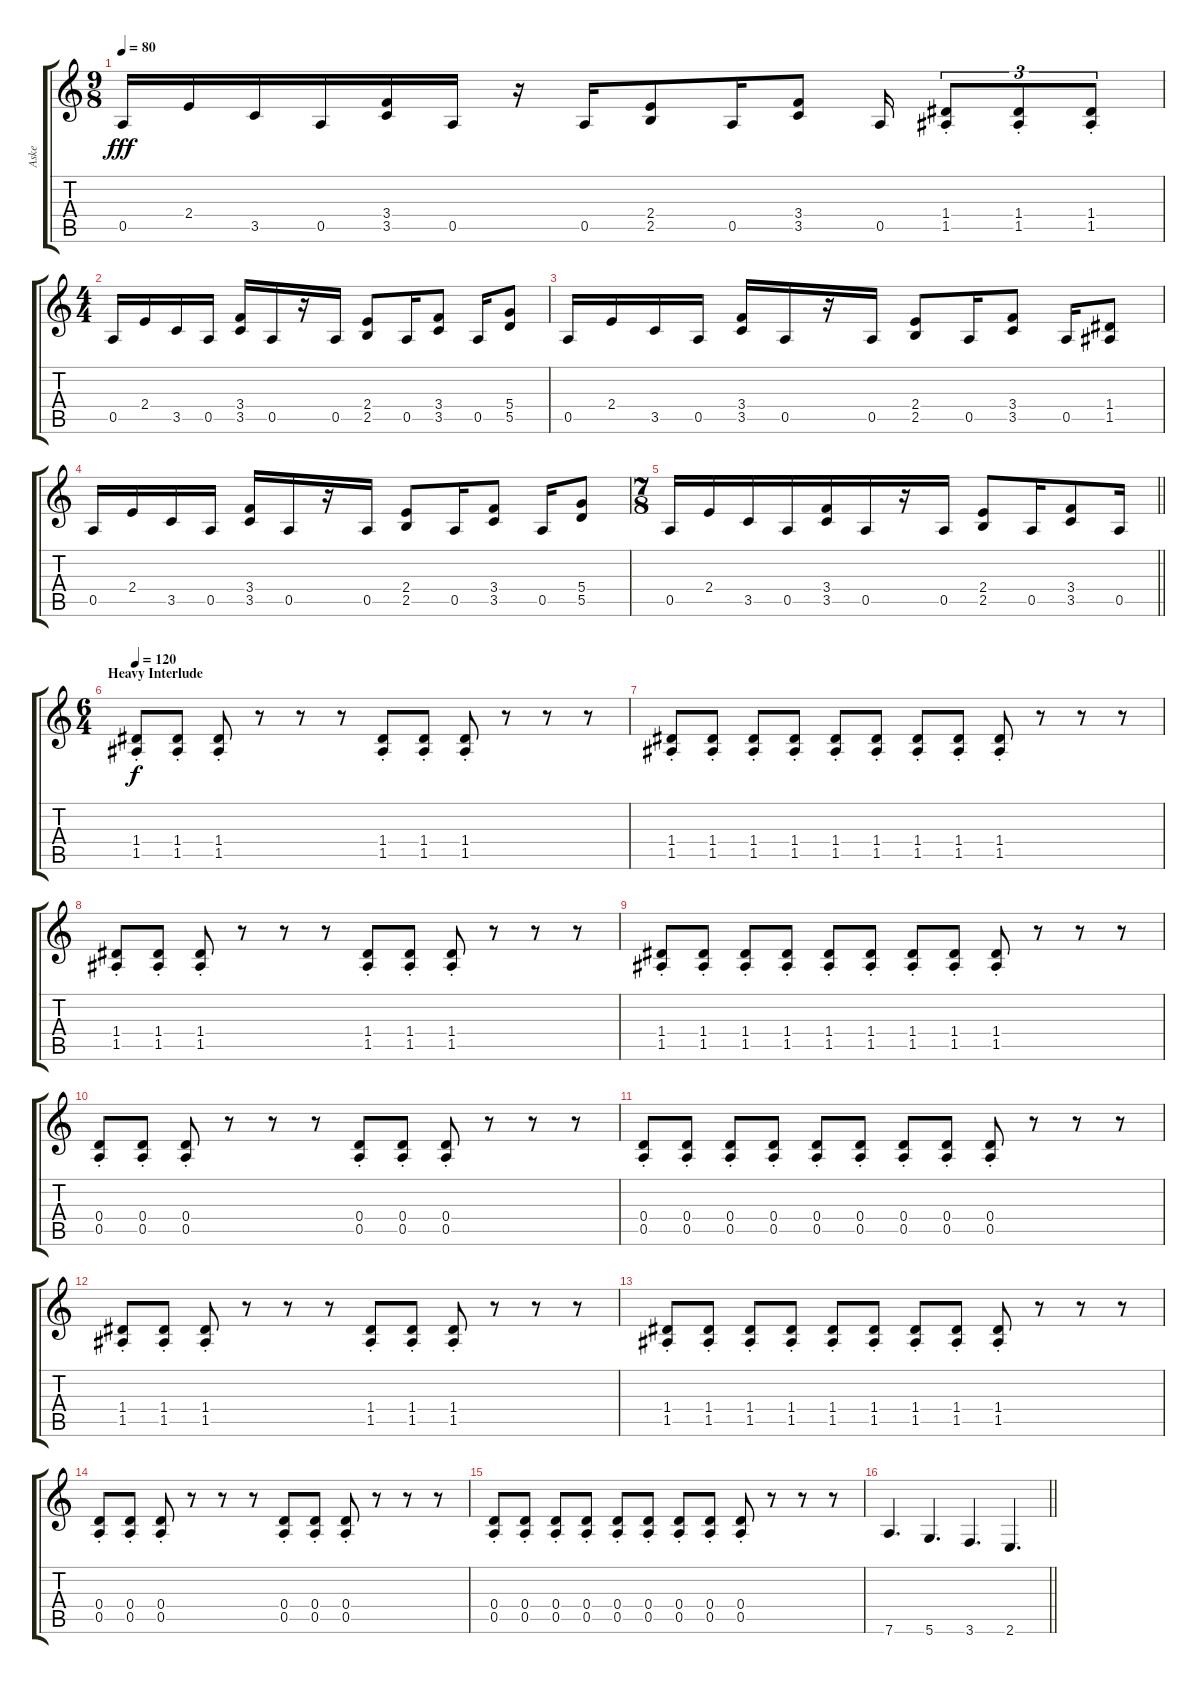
\track ("Aske" "Aske") {instrument overdrivenguitar}
\staff {score tabs}
\tuning (E4 B3 G3 D3 A2 D2) {hide}
\ts (9 8)
\tempo 80
\clef g2
\ks c
0.5.16{dy fff} 2.4.16 3.5.16 0.5.16 (3.4 3.5).16 0.5.16 r.16 0.5.16 (2.4 2.5).8 0.5.16 (3.4 3.5).8 0.5.16 (1.4{st} 1.5{st}).8{tu (3 2)} (1.4{st} 1.5{st}).8{tu (3 2)} (1.4{st} 1.5{st}).8{tu (3 2)} |
\ts (4 4)
0.5.16 2.4.16 3.5.16 0.5.16 (3.4 3.5).16 0.5.16 r.16 0.5.16 (2.4 2.5).8 0.5.16 (3.4 3.5).8 0.5.16 (5.4 5.5).8 |
0.5.16 2.4.16 3.5.16 0.5.16 (3.4 3.5).16 0.5.16 r.16 0.5.16 (2.4 2.5).8 0.5.16 (3.4 3.5).8 0.5.16 (1.4 1.5).8 |
0.5.16 2.4.16 3.5.16 0.5.16 (3.4 3.5).16 0.5.16 r.16 0.5.16 (2.4 2.5).8 0.5.16 (3.4 3.5).8 0.5.16 (5.4 5.5).8 |
\ts (7 8)
\barLineRight lightlight
0.5.16 2.4.16 3.5.16 0.5.16 (3.4 3.5).16 0.5.16 r.16 0.5.16 (2.4 2.5).8 0.5.16 (3.4 3.5).8 0.5.16 |
\ts (6 4)
\section ("" "Heavy Interlude")
\tempo 120
(1.4{st} 1.5{st}).8{dy f} (1.4{st} 1.5{st}).8 (1.4{st} 1.5{st}).8 r.8 r.8 r.8 (1.4{st} 1.5{st}).8 (1.4{st} 1.5{st}).8 (1.4{st} 1.5{st}).8 r.8 r.8 r.8 |
(1.4{st} 1.5{st}).8 (1.4{st} 1.5{st}).8 (1.4{st} 1.5{st}).8 (1.4{st} 1.5{st}).8 (1.4{st} 1.5{st}).8 (1.4{st} 1.5{st}).8 (1.4{st} 1.5{st}).8 (1.4{st} 1.5{st}).8 (1.4{st} 1.5{st}).8 r.8 r.8 r.8 |
(1.4{st} 1.5{st}).8 (1.4{st} 1.5{st}).8 (1.4{st} 1.5{st}).8 r.8 r.8 r.8 (1.4{st} 1.5{st}).8 (1.4{st} 1.5{st}).8 (1.4{st} 1.5{st}).8 r.8 r.8 r.8 |
(1.4{st} 1.5{st}).8 (1.4{st} 1.5{st}).8 (1.4{st} 1.5{st}).8 (1.4{st} 1.5{st}).8 (1.4{st} 1.5{st}).8 (1.4{st} 1.5{st}).8 (1.4{st} 1.5{st}).8 (1.4{st} 1.5{st}).8 (1.4{st} 1.5{st}).8 r.8 r.8 r.8 |
(0.4{st} 0.5{st}).8 (0.4{st} 0.5{st}).8 (0.4{st} 0.5{st}).8 r.8 r.8 r.8 (0.4{st} 0.5{st}).8 (0.4{st} 0.5{st}).8 (0.4{st} 0.5{st}).8 r.8 r.8 r.8 |
(0.4{st} 0.5{st}).8 (0.4{st} 0.5{st}).8 (0.4{st} 0.5{st}).8 (0.4{st} 0.5{st}).8 (0.4{st} 0.5{st}).8 (0.4{st} 0.5{st}).8 (0.4{st} 0.5{st}).8 (0.4{st} 0.5{st}).8 (0.4{st} 0.5{st}).8 r.8 r.8 r.8 |
(1.4{st} 1.5{st}).8 (1.4{st} 1.5{st}).8 (1.4{st} 1.5{st}).8 r.8 r.8 r.8 (1.4{st} 1.5{st}).8 (1.4{st} 1.5{st}).8 (1.4{st} 1.5{st}).8 r.8 r.8 r.8 |
(1.4{st} 1.5{st}).8 (1.4{st} 1.5{st}).8 (1.4{st} 1.5{st}).8 (1.4{st} 1.5{st}).8 (1.4{st} 1.5{st}).8 (1.4{st} 1.5{st}).8 (1.4{st} 1.5{st}).8 (1.4{st} 1.5{st}).8 (1.4{st} 1.5{st}).8 r.8 r.8 r.8 |
(0.4{st} 0.5{st}).8 (0.4{st} 0.5{st}).8 (0.4{st} 0.5{st}).8 r.8 r.8 r.8 (0.4{st} 0.5{st}).8 (0.4{st} 0.5{st}).8 (0.4{st} 0.5{st}).8 r.8 r.8 r.8 |
(0.4{st} 0.5{st}).8 (0.4{st} 0.5{st}).8 (0.4{st} 0.5{st}).8 (0.4{st} 0.5{st}).8 (0.4{st} 0.5{st}).8 (0.4{st} 0.5{st}).8 (0.4{st} 0.5{st}).8 (0.4{st} 0.5{st}).8 (0.4{st} 0.5{st}).8 r.8 r.8 r.8 |
\barLineRight lightlight
7.6.4{d} 5.6.4{d} 3.6.4{d} 2.6.4{d}
